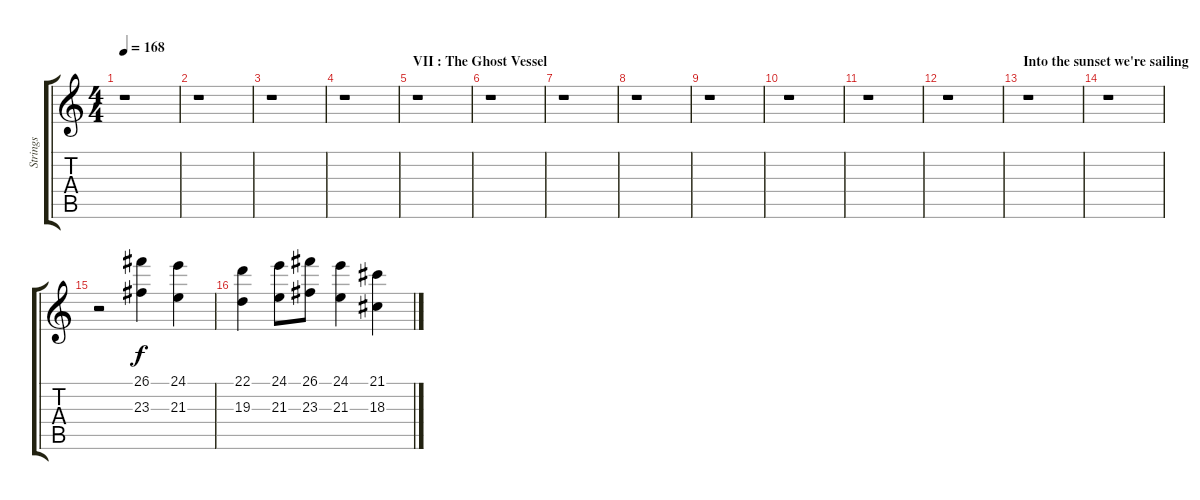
\track ("Strings" "Strings") {instrument stringensemble1}
\staff {score tabs}
\tuning (E4 B3 G3 D3 A2 E2) {hide}
\ts (4 4)
\tempo 168
\clef g2
\ks c
r.1{dy mf} |
r.1 |
r.1 |
r.1 |
\section ("" "VII : The Ghost Vessel")
r.1 |
r.1 |
r.1 |
r.1 |
r.1 |
r.1 |
r.1 |
r.1 |
\section ("" "Into the sunset we're sailing")
r.1 |
r.1 |
r.2 (26.1 23.3).4{dy f} (24.1 21.3).4 |
(22.1 19.3).4 (24.1 21.3).8 (26.1 23.3).8 (24.1 21.3).4 (21.1 18.3).4
